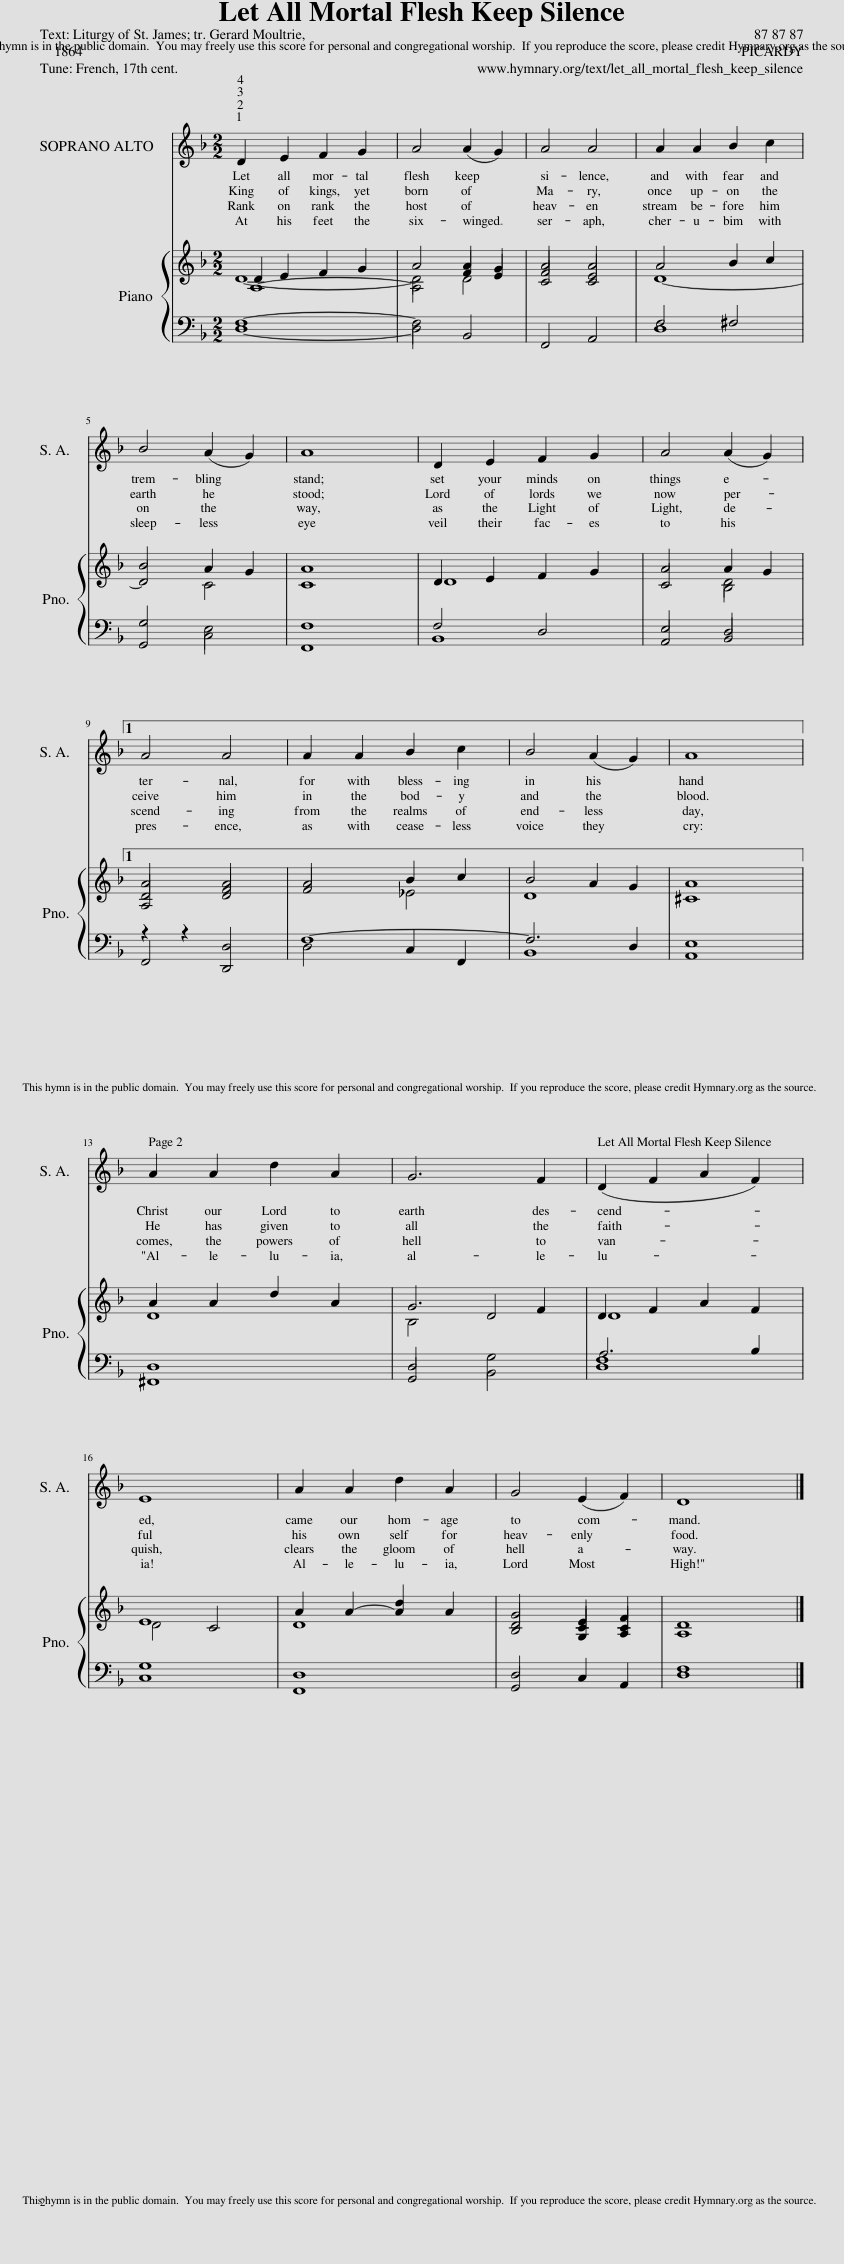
X:1
%%score 1 { ( 2 3 4 ) | ( 5 6 7 ) }
L:1/8
M:2/2
I:linebreak $
K:F
V:1 treble
V:2 treble
V:3 treble
V:4 treble
V:5 bass
V:6 bass
V:7 bass
V:1
 D2 E2 F2 G2 | A4 (A2 G2) | A4 A4 | A2 A2 B2 c2 |$ B4 (A2 G2) | %5
 A8 | D2 E2 F2 G2 | A4 (A2 G2) |1$ A4 A4 | A2 A2 B2 c2 | %10
 B4 (A2 G2) | A8 ||$ A2 A2 d2 A2 | G6 F2 | (D2 F2 A2 F2) |$ %15
 E8 | A2 A2 d2 A2 | G4 (E2 F2) | D8 |] %19
V:2
 D2 E2 F2 G2 | A4 A2 G2 | A4 A4 | A4 B2 c2 |$ B4 A2 G2 | %5
 A8 | D2 E2 F2 G2 | A4 A2 G2 |1$ A4 A4 | A4 B2 c2 | %10
 B4 A2 G2 | A8 ||$ A2 A2 d2 A2 | G6 F2 | D2 F2 A2 F2 |$ %15
 E8 | A2 A2- [Ad]2 A2 | G4 E2 F2 | D8 |] %19
V:3
 D8- | D4 F2 E2 | F4 E4 | D8- |$ D4 C4 | %5
 C8 | D8 | C4 D4 |1$ D4 F4 | F4 _E4 | %10
 D8 | ^C8 ||$ D8 | B,4 D4 | D8 |$ %15
 D4 C4 | D8 | D4 C2 C2 | A,8 |] %19
V:4
 A,8- | A,4 D4 | C4 C4 | x8 |$ x8 | %5
 x8 | x8 | x4 B,4 |1$ A,4 D4 | x8 | %10
 x8 | x8 ||$ x8 | x8 | x8 |$ %15
 x8 | x8 | B,4 G,2 A,2 | x8 |] %19
V:5
 F,8- | F,4 B,,4 | F,,4 A,,4 | F,4 ^F,4 |$ G,4 E,4 | %5
 F,8 | F,4 D,4 | E,4 D,4 |1$ z2 z2 D,4 | F,8- | %10
 F,6 D,2 | E,8 ||$ D,8 | D,4 G,4 | A,6 B,2 |$ %15
 G,8 | D,8 | D,4 C,2 A,,2 | F,8 |] %19
V:6
 D,8- | D,4 x4 | x8 | D,8 |$ G,,4 C,4 | %5
 F,,8 | B,,8 | A,,4 B,,4 |1$ F,,4 D,,4 | D,4 C,2 F,,2 | %10
 B,,8 | A,,8 ||$ ^F,,8 | G,,4 B,,4 | F,8 |$ %15
 C,8 | F,,8 | G,,4 x4 | D,8 |] %19
V:7
 x8 | x8 | x8 | x8 |$ x8 | %5
 x8 | x8 | x8 |1$ x8 | x8 | %10
 x8 | x8 ||$ x8 | x8 | D,8 |$ %15
 x8 | x8 | x8 | x8 |] %19
